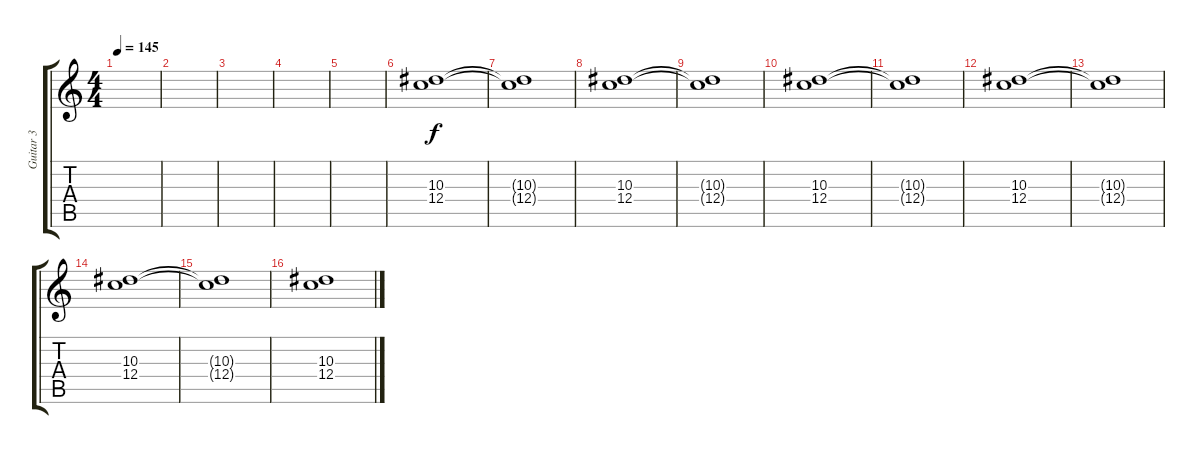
\track ("Guitar 3" "Guitar 3") {instrument overdrivenguitar}
\staff {score tabs}
\tuning (D4 A3 F3 C3 G2 C2) {hide}
\ts (4 4)
\tempo 145
\clef g2
\ks c
|
|
|
|
|
(10.3 12.4).1 |
(10.3{t} 12.4{t}).1 |
(10.3 12.4).1 |
(10.3{t} 12.4{t}).1 |
(10.3 12.4).1 |
(10.3{t} 12.4{t}).1 |
(10.3 12.4).1 |
(10.3{t} 12.4{t}).1 |
(10.3 12.4).1 |
(10.3{t} 12.4{t}).1 |
(10.3 12.4).1
